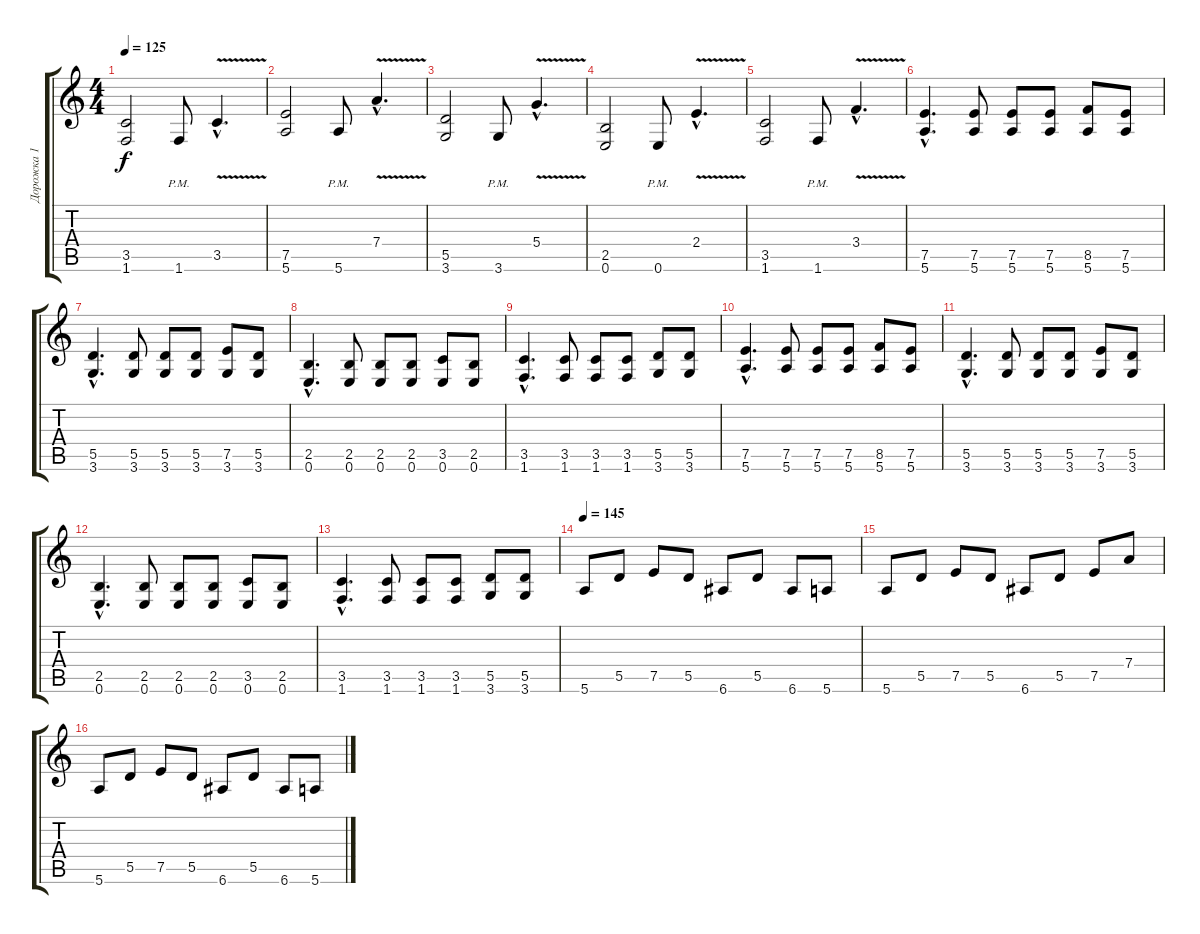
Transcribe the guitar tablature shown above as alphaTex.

\track ("Дорожка 1" "Дорожка 1") {instrument distortionguitar}
\staff {score tabs}
\tuning (E4 B3 G3 D3 A2 E2) {hide}
\ts (4 4)
\tempo 125
\clef g2
\ks c
(3.5 1.6).2{dy f} 1.6{pm}.8 3.5{v hac}.4{d} |
(7.5 5.6).2 5.6{pm}.8 7.4{v hac}.4{d} |
(5.5 3.6).2 3.6{pm}.8 5.4{v hac}.4{d} |
(2.5 0.6).2 0.6{pm}.8 2.4{v hac}.4{d} |
(3.5 1.6).2 1.6{pm}.8 3.4{v hac}.4{d} |
(7.5{hac} 5.6{hac}).4{d} (7.5 5.6).8 (7.5 5.6).8 (7.5 5.6).8 (8.5 5.6).8 (7.5 5.6).8 |
(5.5{hac} 3.6{hac}).4{d} (5.5 3.6).8 (5.5 3.6).8 (5.5 3.6).8 (7.5 3.6).8 (5.5 3.6).8 |
(2.5{hac} 0.6{hac}).4{d} (2.5 0.6).8 (2.5 0.6).8 (2.5 0.6).8 (3.5 0.6).8 (2.5 0.6).8 |
(3.5{hac} 1.6{hac}).4{d} (3.5 1.6).8 (3.5 1.6).8 (3.5 1.6).8 (5.5 3.6).8 (5.5 3.6).8 |
(7.5{hac} 5.6{hac}).4{d} (7.5 5.6).8 (7.5 5.6).8 (7.5 5.6).8 (8.5 5.6).8 (7.5 5.6).8 |
(5.5{hac} 3.6{hac}).4{d} (5.5 3.6).8 (5.5 3.6).8 (5.5 3.6).8 (7.5 3.6).8 (5.5 3.6).8 |
(2.5{hac} 0.6{hac}).4{d} (2.5 0.6).8 (2.5 0.6).8 (2.5 0.6).8 (3.5 0.6).8 (2.5 0.6).8 |
(3.5{hac} 1.6{hac}).4{d} (3.5 1.6).8 (3.5 1.6).8 (3.5 1.6).8 (5.5 3.6).8 (5.5 3.6).8 |
\tempo 145
5.6.8 5.5.8 7.5.8 5.5.8 6.6.8 5.5.8 6.6.8 5.6.8 |
5.6.8 5.5.8 7.5.8 5.5.8 6.6.8 5.5.8 7.5.8 7.4.8 |
5.6.8 5.5.8 7.5.8 5.5.8 6.6.8 5.5.8 6.6.8 5.6.8
